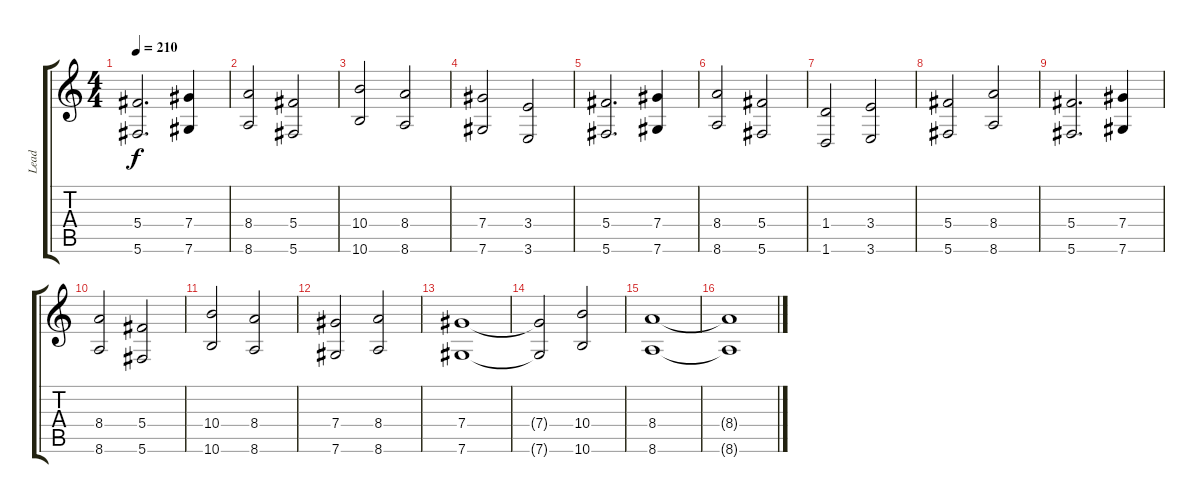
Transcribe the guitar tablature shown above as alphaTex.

\track ("Lead" "Lead") {instrument distortionguitar}
\staff {score tabs}
\tuning (Eb4 Bb3 Gb3 Db3 Ab2 Db2) {hide}
\ts (4 4)
\tempo 210
\clef g2
\ks c
(5.4 5.6).2{d dy f} (7.4 7.6).4 |
(8.4 8.6).2 (5.4 5.6).2 |
(10.4 10.6).2 (8.4 8.6).2 |
(7.4 7.6).2 (3.4 3.6).2 |
(5.4 5.6).2{d} (7.4 7.6).4 |
(8.4 8.6).2 (5.4 5.6).2 |
(1.4 1.6).2 (3.4 3.6).2 |
(5.4 5.6).2 (8.4 8.6).2 |
(5.4 5.6).2{d} (7.4 7.6).4 |
(8.4 8.6).2 (5.4 5.6).2 |
(10.4 10.6).2 (8.4 8.6).2 |
(7.4 7.6).2 (8.4 8.6).2 |
(7.4 7.6).1 |
(7.4{t} 7.6{t}).2 (10.4 10.6).2 |
(8.4 8.6).1 |
(8.4{t} 8.6{t}).1
